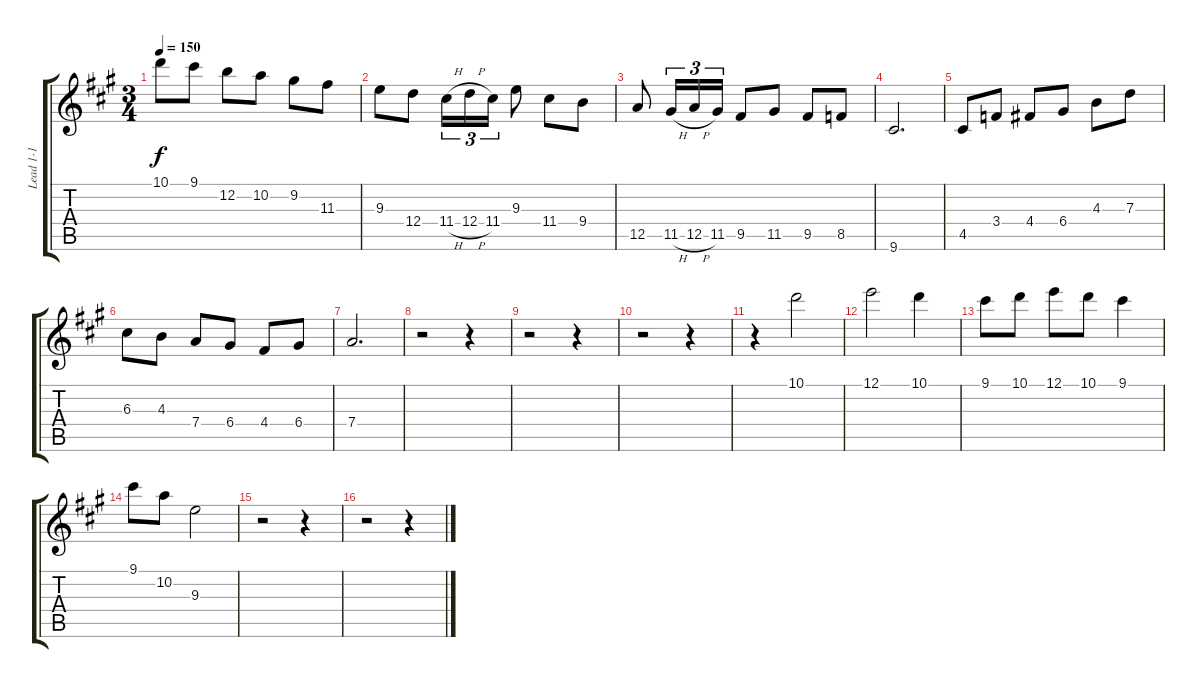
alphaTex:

\track ("Lead 1-1" "Lead 1-1") {instrument acousticguitarsteel}
\staff {score tabs}
\tuning (E4 B3 G3 D3 A2 E2) {hide}
\ts (3 4)
\tempo 150
\clef g2
\ks f#minor
10.1.8{dy f} 9.1.8 12.2.8 10.2.8 9.2.8 11.3.8 |
9.3.8 12.4.8 11.4{h}.16{tu (3 2)} 12.4{h}.16{tu (3 2)} 11.4.16{tu (3 2)} 9.3.8 11.4.8 9.4.8 |
12.5.8 11.5{h}.16{tu (3 2)} 12.5{h}.16{tu (3 2)} 11.5.16{tu (3 2)} 9.5.8 11.5.8 9.5.8 8.5.8 |
9.6.2{d} |
4.5.8 3.4.8 4.4.8 6.4.8 4.3.8 7.3.8 |
6.3.8 4.3.8 7.4.8 6.4.8 4.4.8 6.4.8 |
7.4.2{d} |
r.2 r.4 |
r.2 r.4 |
r.2 r.4 |
r.4 10.1.2 |
12.1.2 10.1.4 |
9.1.8 10.1.8 12.1.8 10.1.8 9.1.4 |
9.1.8 10.2.8 9.3.2 |
r.2 r.4 |
r.2 r.4
